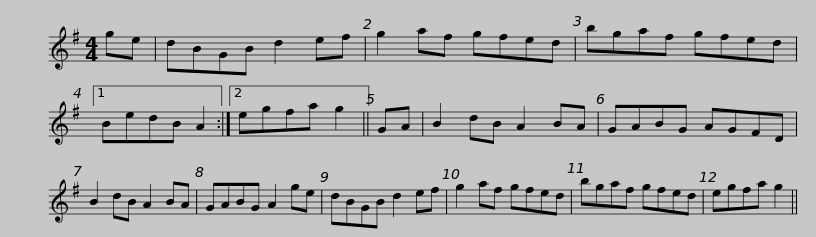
X:1
L:1/8
M:4/4
I:linebreak $
K:G
V:1 treble
V:1
 ge | dBGB d2 ef | g2 af gfed | bgaf gfed |1 BedB A2 :|2 %5
 egfa g2 || GA | B2 dB A2 BA |$ GABG AGFD | B2 dB A2 BA | %10
 GABG A2 ge | dBGB d2 ef | g2 af gfed | bgaf gfed |$ egfa g2 || %15
